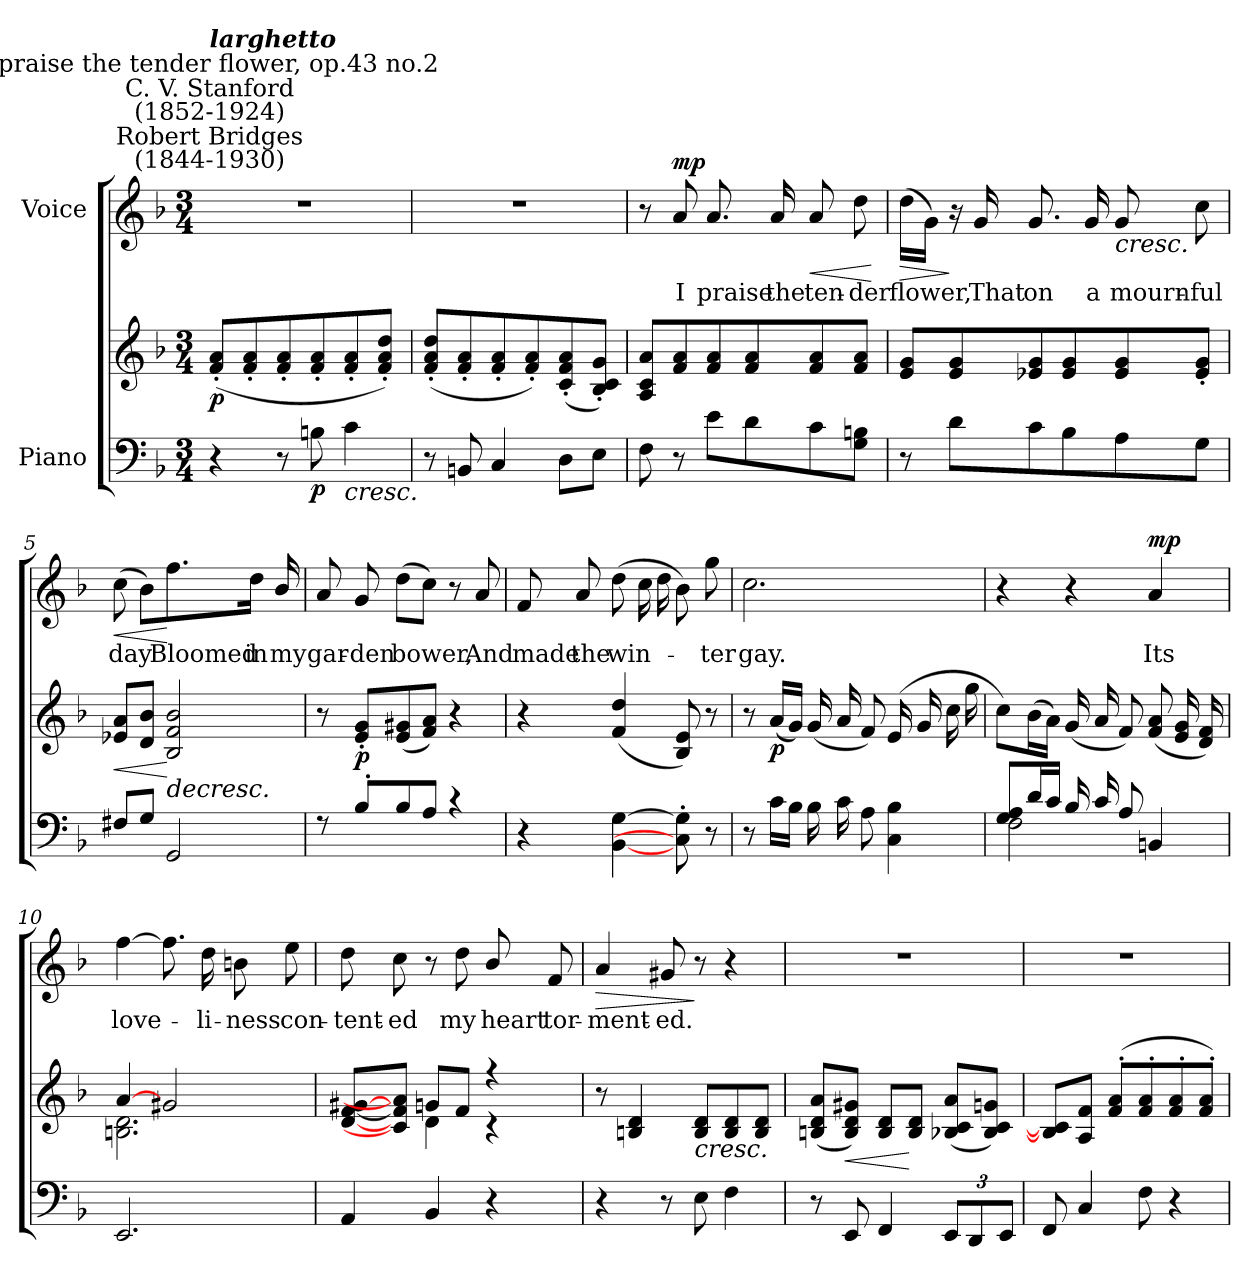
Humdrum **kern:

**kern	**kern	**dynam	**kern	**text	**dynam
*part2	*part2	*part2	*part1	*part1	*part1
*staff3	*staff2	*staff2/3	*staff1	*staff1	*staff1
*I"Piano	*	*	*I"Voice	*	*
*clefF4	*clefG2	*	*clefG2	*	*
*k[b-]	*k[b-]	*	*k[b-]	*	*
*F:	*F:	*	*F:	*	*
*M3/4	*M3/4	*	*M3/4	*	*
=1	=1	=1	=1	=1	=1
!	!	!	!LO:TX:a:cj:t=Robert Bridges\n(1844-1930)	!	!
!	!	!	!LO:TX:a:cj:t=C. V. Stanford\n(1852-1924)	!	!
!	!	!	!LO:TX:a:cj:t=I praise the tender flower, op.43 no.2	!	!
!	!	!	!LO:TX:a:Bi:t=larghetto	!	!
!	!	!LO:DY:b	!LO:N:vis=1	!	!
4r	(<8f' 8a'L	p	2.r	.	.
.	8f' 8a'	.	.	.	.
8r	8f' 8a'	.	.	.	.
!	!	!LO:DY:b=2	!	!	!
8Bn	8f' 8a'	p	.	.	.
!	!	!LO:HP:b=2	!	!	!
4c	8f' 8a'	<	.	.	.
.	8f' 8a' 8dd'J)	.	.	.	.
=2	=2	=2	=2	=2	=2
!	!	!	!LO:N:vis=1	!	!
8r	(<8f' 8a' 8dd'L	.	2.r	.	.
8BBn	8f' 8a'	.	.	.	.
4C	8f' 8a'	.	.	.	.
.	8f' 8a')	.	.	.	.
8DL	(<8c' 8f' 8a'	.	.	.	.
8EJ	8B-' 8c' 8g'J)	.	.	.	.
=3	=3	=3	=3	=3	=3
8F	8A 8c 8aL	.	8r	.	.
!	!	!	!	!LO:LY:b	!LO:DY:a
8r	8f 8a	.	8a	I	mp
!	!	!	!	!LO:LY:b	!
8eL	8f 8a	.	8.a	praise	.
8d	8f 8a	.	.	.	.
!	!	!	!	!LO:LY:b	!
.	.	.	16a	the	.
!	!	!	!	!LO:LY:b	!LO:HP:b
8c	8f 8a	.	8a	ten-	<
!	!	!	!	!LO:LY:b	!
8G 8BnJ	8f 8aJ	.	8dd	-der	.
.	.	.	.	.	[
=4	=4	=4	=4	=4	=4
!	!	!	!	!LO:LY:b	!LO:HP:b
8r	8e 8gL	.	(>16ddLL	flower,	>
.	.	.	16gJJ)	.	.
(<8dL	8e 8g	.	16r	.	]
!	!	!	!	!LO:LY:b	!
.	.	.	16g	That	.
!	!	!	!	!LO:LY:b	!
8c	8e-X 8g	.	8.g	on	.
8B-	8e- 8g	.	.	.	.
!	!	!	!	!LO:LY:b	!
.	.	.	16g	a	.
!	!	!	!	!LO:LY:b	!LO:HP:b
8A	8e- 8g	.	8g	mourn-	<
!	!	!	!	!LO:LY:b	!
8GJ	8e-' 8g'J	.	8cc	-ful	.
!!LO:LB:g=z
=5	=5	=5	=5	=5	=5
*^	*	*	*	*	*
!	!LO:N:vis=1	!	!LO:HP:b	!	!LO:LY:b	!LO:HP:b
8F#XL	2.ryy	8e-X 8aL	<	(>8cc	day	<
8GJ	.	8d 8b-J)	.	8b-L)	.	.
!	!	!	!LO:HP:n=1:b	!	!LO:LY:b	!
2GG	.	2B- 2f 2b-	[ >	4.ff	Bloomed	[
!	!	!	!	!	!LO:LY:b	!
.	.	.	.	16ddJ	in	.
!	!	!	!	!	!LO:LY:b	!
.	.	.	.	16b-/	my	.
=6	=6	=6	=6	=6	=6	=6
!	!LO:N:vis=1	!	!	!	!LO:LY:b	!
8r	2.ryy	8r	.	8a	gar-	.
!	!	!	!LO:DY:n=1:b	!	!LO:LY:b	!
8B-'L	.	8e' 8g'L	[ p	8g	-den	.
!	!	!	!	!	!LO:LY:b	!
8B-	.	(<8e 8g#X	.	(>8ddL	bower,	.
8AJ	.	8f 8aJ)	.	8ccJ)	.	.
4r	.	4r	.	8r	.	.
!	!	!	!	!	!LO:LY:b	!
.	.	.	.	8a	And	.
=7	=7	=7	=7	=7	=7	=7
!	!	!	!	!	!LO:LY:b	!
4r	2ryy	4r	.	8f	made	.
!	!	!	!	!	!LO:LY:b	!
.	.	.	.	8a	the	.
!	!	!	!	!	!LO:LY:b	!
[4BB- [4G	.	(<4f 4dd	.	(>8ddL	win-	.
.	.	.	.	16ccL	.	.
.	.	.	.	16dd	.	.
8C]' 8G]'	4ryy	8B- 8e)	.	8b-J)	.	.
!	!	!	!	!	!LO:LY:b	!
8r	.	8r	.	8gg	ter	.
=8	=8	=8	=8	=8	=8	=8
!	!	!	!	!	!LO:LY:b	!
8r	2ryy	8r	.	2.cc	gay.	.
!	!	!	!LO:DY:b	!	!	!
16cLL	.	(<16aLL	p	.	.	.
16B-JJ	.	16gJJ)	.	.	.	.
16B-LL	.	(<16gLL	.	.	.	.
16c	.	16a	.	.	.	.
8AJ	.	8fJ)	.	.	.	.
4C 4B-	4ryy	(>16eLL	.	.	.	.
.	.	16g	.	.	.	.
.	.	16cc	.	.	.	.
.	.	16ggJJ	.	.	.	.
=9	=9	=9	=9	=9	=9	=9
8G/ 8A/L	2F\	8ccL)	.	4r	.	.
16d/L	.	(>16b-L	.	.	.	.
16c/JJ	.	16aJJ)	.	.	.	.
16B-/LL	.	(<16gLL	.	4r	.	.
16c/	.	16a	.	.	.	.
8AJ	.	8fJ)	.	.	.	.
!	!	!	!	!	!LO:LY:b	!LO:DY:a
4BBn	4ryy	(<8f 8aL	.	4a	Its	mp
.	.	16e 16gL	.	.	.	.
.	.	16d 16fJJ)	.	.	.	.
*v	*v	*	*	*	*	*
!!LO:LB:g=z
=10	=10	=10	=10	=10	=10
*	*^	*	*	*	*
!	!	!	!	!	!LO:LY:b	!
2.EE	[4a	2.Bn\ 2.d\	.	[4ff	love-	.
.	2g#X	.	.	8.ff]	.	.
!	!	!	!	!	!LO:LY:b	!
.	.	.	.	16dd	li-	.
!	!	!	!	!	!LO:LY:b	!
.	.	.	.	8bn	-ness	.
!	!	!	!	!	!LO:LY:b	!
.	.	.	.	8ee	con-	.
=11	=11	=11	=11	=11	=11	=11
!	!	!	!	!	!LO:LY:b	!
4AA	[8d [8f [8g#XL	4ryy	.	8dd	-tent-	.
!	!	!	!	!	!LO:LY:b	!
.	8c] 8f] 8a]J	.	.	8cc	-ed	.
4BB-	8gnL	4d\	.	8r	.	.
!	!	!	!	!	!LO:LY:b	!
.	8fJ	.	.	8dd	my	.
!	!	!	!	!	!LO:LY:b	!
4r	4r	4r	.	8b-/	heart	.
!	!	!	!	!	!LO:LY:b	!
.	.	.	.	8f	tor-	.
=12	=12	=12	=12	=12	=12	=12
!	!	!	!	!	!LO:LY:b	!LO:HP:b
4r	8r	2ryy	.	4a	-ment-	>
.	4Bn 4d	.	.	.	.	.
!	!	!	!	!	!LO:LY:b	!
8r	.	.	.	8g#X	-ed.	[
!	!	!	!LO:HP:b	!	!	!
8E	8B 8dL	.	<	8r	.	]
4F	8B 8d	4ryy	.	4r	.	.
.	8B 8dJ	.	]	.	.	.
=13	=13	=13	=13	=13	=13	=13
!	!	!	!	!LO:N:vis=1	!	!
8r	(<8Bn 8d 8aL	2ryy	.	2.r	.	.
!	!	!	!LO:HP:b	!	!	!
8EE	8B 8d 8g#XJ)	.	<	.	.	.
4FF	8B 8dL	.	.	.	.	.
.	8B 8dJ	.	[	.	.	.
12EEL	(<8B-X 8c 8aL	4ryy	.	.	.	.
12DD	.	.	.	.	.	.
.	8B- 8c 8gnJ)	.	.	.	.	.
12EEJ	.	.	.	.	.	.
*	*v	*v	*	*	*	*
.	.	[	.	.	.
=14	=14	=14	=14	=14	=14
*	*^	*	*	*	*
!	!	!LO:N:vis=1	!	!LO:N:vis=1	!	!
8FF	8B-] 8c]L	2.ryy	.	2.r	.	.
4C	8A 8fJ	.	.	.	.	.
.	(<8f' 8a'L	.	.	.	.	.
8F	8f' 8a'	.	.	.	.	.
4r	8f' 8a'	.	.	.	.	.
.	8f' 8a'J)	.	.	.	.	.
*	*v	*v	*	*	*	*
=	=	=	=	=	=
*-	*-	*-	*-	*-	*-
